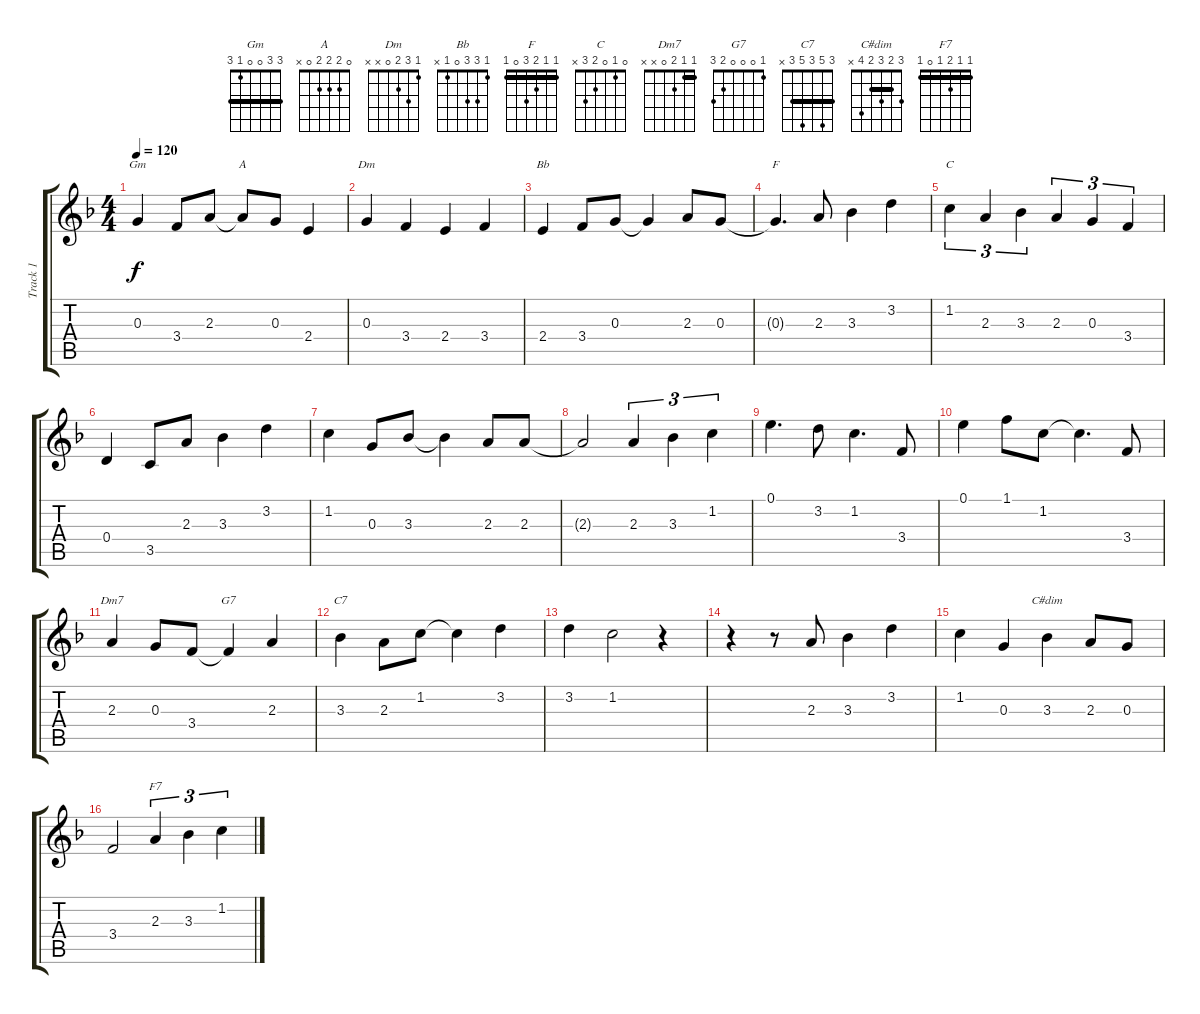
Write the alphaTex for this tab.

\track ("Track 1" "Track 1") {instrument acousticguitarsteel}
\staff {score tabs}
\tuning (E4 B3 G3 D3 A2 E2) {hide}
\chord ("Gm" 3 3 0 0 1 3) {barre 3}
\chord ("A" 0 2 2 2 0 x)
\chord ("Dm" 1 3 2 0 x x)
\chord ("Bb" 1 3 3 0 1 x)
\chord ("F" 1 1 2 3 0 1) {barre 1}
\chord ("C" 0 1 0 2 3 x)
\chord ("Dm7" 1 1 2 0 x x) {barre 1}
\chord ("G7" 1 0 0 0 2 3)
\chord ("C7" 3 5 3 5 3 x) {barre 3}
\chord ("C#dim" 3 2 3 2 4 x) {barre 2}
\chord ("F7" 1 1 2 1 0 1) {barre 1}
\ts (4 4)
\tempo 120
\clef g2
\ks f
0.3.4{ch "Gm" dy f} 3.4.8 2.3.8 2.3{t}.8{ch "A"} 0.3.8 2.4.4 |
0.3.4{ch "Dm"} 3.4.4 2.4.4 3.4.4 |
2.4.4{ch "Bb"} 3.4.8 0.3.8 0.3{t}.4 2.3.8 0.3.8 |
0.3{t}.4{d ch "F"} 2.3.8 3.3.4 3.2.4 |
1.2.4{tu (3 2) ch "C"} 2.3.4{tu (3 2)} 3.3.4{tu (3 2)} 2.3.4{tu (3 2)} 0.3.4{tu (3 2)} 3.4.4{tu (3 2)} |
0.4.4 3.5.8 2.3.8 3.3.4 3.2.4 |
1.2.4 0.3.8 3.3.8 3.3{t}.4 2.3.8 2.3.8 |
2.3{t}.2 2.3.4{tu (3 2)} 3.3.4{tu (3 2)} 1.2.4{tu (3 2)} |
0.1.4{d} 3.2.8 1.2.4{d} 3.4.8 |
0.1.4 1.1.8 1.2.8 1.2{t}.4{d} 3.4.8 |
2.3.4{ch "Dm7"} 0.3.8 3.4.8 3.4{t}.4{ch "G7"} 2.3.4 |
3.3.4{ch "C7"} 2.3.8 1.2.8 1.2{t}.4 3.2.4 |
3.2.4 1.2.2 r.4 |
r.4 r.8 2.3.8 3.3.4 3.2.4 |
1.2.4 0.3.4 3.3.4{ch "C#dim"} 2.3.8 0.3.8 |
3.4.2 2.3.4{tu (3 2) ch "F7"} 3.3.4{tu (3 2)} 1.2.4{tu (3 2)}
